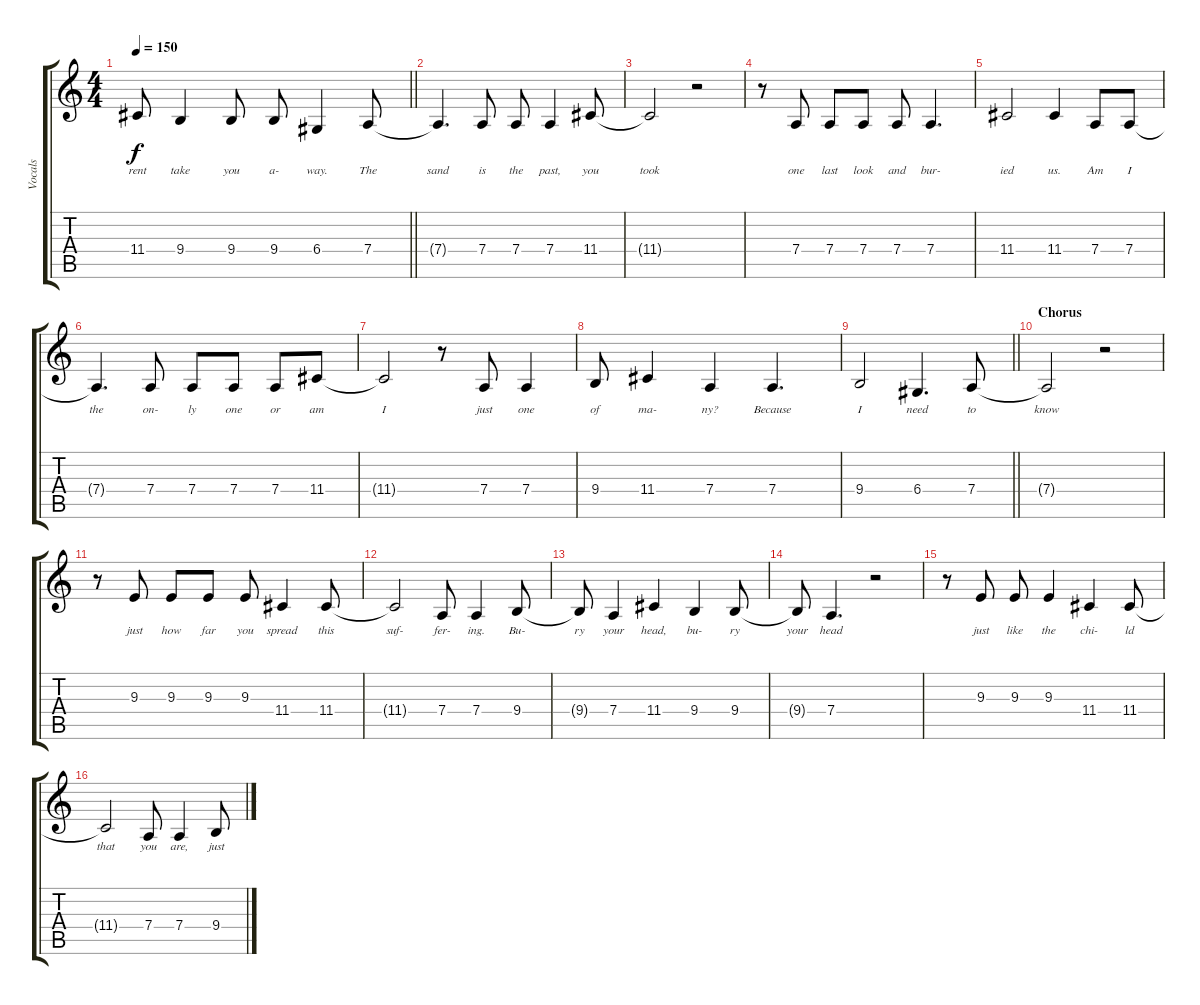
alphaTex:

\track ("Vocals" "Vocals") {instrument clarinet}
\staff {score tabs}
\tuning (E4 B3 G3 D3 A2 D2) {hide}
\ts (4 4)
\tempo 150
\clef g2
\barLineRight lightlight
\ks c
11.4{t}.8{lyrics (0 "rent") lyrics (1 "") lyrics (2 "") lyrics (3 "") lyrics (4 "") dy f} 9.4.4{lyrics (0 "take") lyrics (1 "") lyrics (2 "") lyrics (3 "") lyrics (4 "")} 9.4.8{lyrics (0 "you") lyrics (1 "") lyrics (2 "") lyrics (3 "") lyrics (4 "")} 9.4.8{lyrics (0 "a-") lyrics (1 "") lyrics (2 "") lyrics (3 "") lyrics (4 "")} 6.4.4{lyrics (0 "way.") lyrics (1 "") lyrics (2 "") lyrics (3 "") lyrics (4 "")} 7.4.8{lyrics (0 "The") lyrics (1 "") lyrics (2 "") lyrics (3 "") lyrics (4 "")} |
7.4{t}.4{d lyrics (0 "sand") lyrics (1 "") lyrics (2 "") lyrics (3 "") lyrics (4 "")} 7.4.8{lyrics (0 "is") lyrics (1 "") lyrics (2 "") lyrics (3 "") lyrics (4 "")} 7.4.8{lyrics (0 "the") lyrics (1 "") lyrics (2 "") lyrics (3 "") lyrics (4 "")} 7.4.4{lyrics (0 "past,") lyrics (1 "") lyrics (2 "") lyrics (3 "") lyrics (4 "")} 11.4.8{lyrics (0 "you") lyrics (1 "") lyrics (2 "") lyrics (3 "") lyrics (4 "")} |
11.4{t}.2{lyrics (0 "took") lyrics (1 "") lyrics (2 "") lyrics (3 "") lyrics (4 "")} r.2 |
r.8 7.4.8{lyrics (0 "one") lyrics (1 "") lyrics (2 "") lyrics (3 "") lyrics (4 "")} 7.4.8{lyrics (0 "last") lyrics (1 "") lyrics (2 "") lyrics (3 "") lyrics (4 "")} 7.4.8{lyrics (0 "look") lyrics (1 "") lyrics (2 "") lyrics (3 "") lyrics (4 "")} 7.4.8{lyrics (0 "and") lyrics (1 "") lyrics (2 "") lyrics (3 "") lyrics (4 "")} 7.4.4{d lyrics (0 "bur-") lyrics (1 "") lyrics (2 "") lyrics (3 "") lyrics (4 "")} |
11.4.2{lyrics (0 "ied") lyrics (1 "") lyrics (2 "") lyrics (3 "") lyrics (4 "")} 11.4.4{lyrics (0 "us.") lyrics (1 "") lyrics (2 "") lyrics (3 "") lyrics (4 "")} 7.4.8{lyrics (0 "Am") lyrics (1 "") lyrics (2 "") lyrics (3 "") lyrics (4 "")} 7.4.8{lyrics (0 "I") lyrics (1 "") lyrics (2 "") lyrics (3 "") lyrics (4 "")} |
7.4{t}.4{d lyrics (0 "the") lyrics (1 "") lyrics (2 "") lyrics (3 "") lyrics (4 "")} 7.4.8{lyrics (0 "on-") lyrics (1 "") lyrics (2 "") lyrics (3 "") lyrics (4 "")} 7.4.8{lyrics (0 "ly") lyrics (1 "") lyrics (2 "") lyrics (3 "") lyrics (4 "")} 7.4.8{lyrics (0 "one") lyrics (1 "") lyrics (2 "") lyrics (3 "") lyrics (4 "")} 7.4.8{lyrics (0 "or") lyrics (1 "") lyrics (2 "") lyrics (3 "") lyrics (4 "")} 11.4.8{lyrics (0 "am") lyrics (1 "") lyrics (2 "") lyrics (3 "") lyrics (4 "")} |
11.4{t}.2{lyrics (0 "I") lyrics (1 "") lyrics (2 "") lyrics (3 "") lyrics (4 "")} r.8 7.4.8{lyrics (0 "just") lyrics (1 "") lyrics (2 "") lyrics (3 "") lyrics (4 "")} 7.4.4{lyrics (0 "one") lyrics (1 "") lyrics (2 "") lyrics (3 "") lyrics (4 "")} |
9.4.8{lyrics (0 "of") lyrics (1 "") lyrics (2 "") lyrics (3 "") lyrics (4 "")} 11.4.4{lyrics (0 "ma-") lyrics (1 "") lyrics (2 "") lyrics (3 "") lyrics (4 "")} 7.4.4{lyrics (0 "ny?") lyrics (1 "") lyrics (2 "") lyrics (3 "") lyrics (4 "")} 7.4.4{d lyrics (0 "Because") lyrics (1 "") lyrics (2 "") lyrics (3 "") lyrics (4 "")} |
\barLineRight lightlight
9.4.2{lyrics (0 "I") lyrics (1 "") lyrics (2 "") lyrics (3 "") lyrics (4 "")} 6.4.4{d lyrics (0 "need") lyrics (1 "") lyrics (2 "") lyrics (3 "") lyrics (4 "")} 7.4.8{lyrics (0 "to") lyrics (1 "") lyrics (2 "") lyrics (3 "") lyrics (4 "")} |
\section ("" "Chorus")
7.4{t}.2{lyrics (0 "know") lyrics (1 "") lyrics (2 "") lyrics (3 "") lyrics (4 "")} r.2 |
r.8 9.3.8{lyrics (0 "just") lyrics (1 "") lyrics (2 "") lyrics (3 "") lyrics (4 "")} 9.3.8{lyrics (0 "how") lyrics (1 "") lyrics (2 "") lyrics (3 "") lyrics (4 "")} 9.3.8{lyrics (0 "far") lyrics (1 "") lyrics (2 "") lyrics (3 "") lyrics (4 "")} 9.3.8{lyrics (0 "you") lyrics (1 "") lyrics (2 "") lyrics (3 "") lyrics (4 "")} 11.4.4{lyrics (0 "spread") lyrics (1 "") lyrics (2 "") lyrics (3 "") lyrics (4 "")} 11.4.8{lyrics (0 "this") lyrics (1 "") lyrics (2 "") lyrics (3 "") lyrics (4 "")} |
11.4{t}.2{lyrics (0 "suf-") lyrics (1 "") lyrics (2 "") lyrics (3 "") lyrics (4 "")} 7.4.8{lyrics (0 "fer-") lyrics (1 "") lyrics (2 "") lyrics (3 "") lyrics (4 "")} 7.4.4{lyrics (0 "ing.") lyrics (1 "") lyrics (2 "") lyrics (3 "") lyrics (4 "")} 9.4.8{lyrics (0 "Bu-") lyrics (1 "") lyrics (2 "") lyrics (3 "") lyrics (4 "")} |
9.4{t}.8{lyrics (0 "ry") lyrics (1 "") lyrics (2 "") lyrics (3 "") lyrics (4 "")} 7.4.4{lyrics (0 "your") lyrics (1 "") lyrics (2 "") lyrics (3 "") lyrics (4 "")} 11.4.4{lyrics (0 "head,") lyrics (1 "") lyrics (2 "") lyrics (3 "") lyrics (4 "")} 9.4.4{lyrics (0 "bu-") lyrics (1 "") lyrics (2 "") lyrics (3 "") lyrics (4 "")} 9.4.8{lyrics (0 "ry") lyrics (1 "") lyrics (2 "") lyrics (3 "") lyrics (4 "")} |
9.4{t}.8{lyrics (0 "your") lyrics (1 "") lyrics (2 "") lyrics (3 "") lyrics (4 "")} 7.4.4{d lyrics (0 "head") lyrics (1 "") lyrics (2 "") lyrics (3 "") lyrics (4 "")} r.2 |
r.8 9.3.8{lyrics (0 "just") lyrics (1 "") lyrics (2 "") lyrics (3 "") lyrics (4 "")} 9.3.8{lyrics (0 "like") lyrics (1 "") lyrics (2 "") lyrics (3 "") lyrics (4 "")} 9.3.4{lyrics (0 "the") lyrics (1 "") lyrics (2 "") lyrics (3 "") lyrics (4 "")} 11.4.4{lyrics (0 "chi-") lyrics (1 "") lyrics (2 "") lyrics (3 "") lyrics (4 "")} 11.4.8{lyrics (0 "ld") lyrics (1 "") lyrics (2 "") lyrics (3 "") lyrics (4 "")} |
11.4{t}.2{lyrics (0 "that") lyrics (1 "") lyrics (2 "") lyrics (3 "") lyrics (4 "")} 7.4.8{lyrics (0 "you") lyrics (1 "") lyrics (2 "") lyrics (3 "") lyrics (4 "")} 7.4.4{lyrics (0 "are,") lyrics (1 "") lyrics (2 "") lyrics (3 "") lyrics (4 "")} 9.4.8{lyrics (0 "just") lyrics (1 "") lyrics (2 "") lyrics (3 "") lyrics (4 "")}
